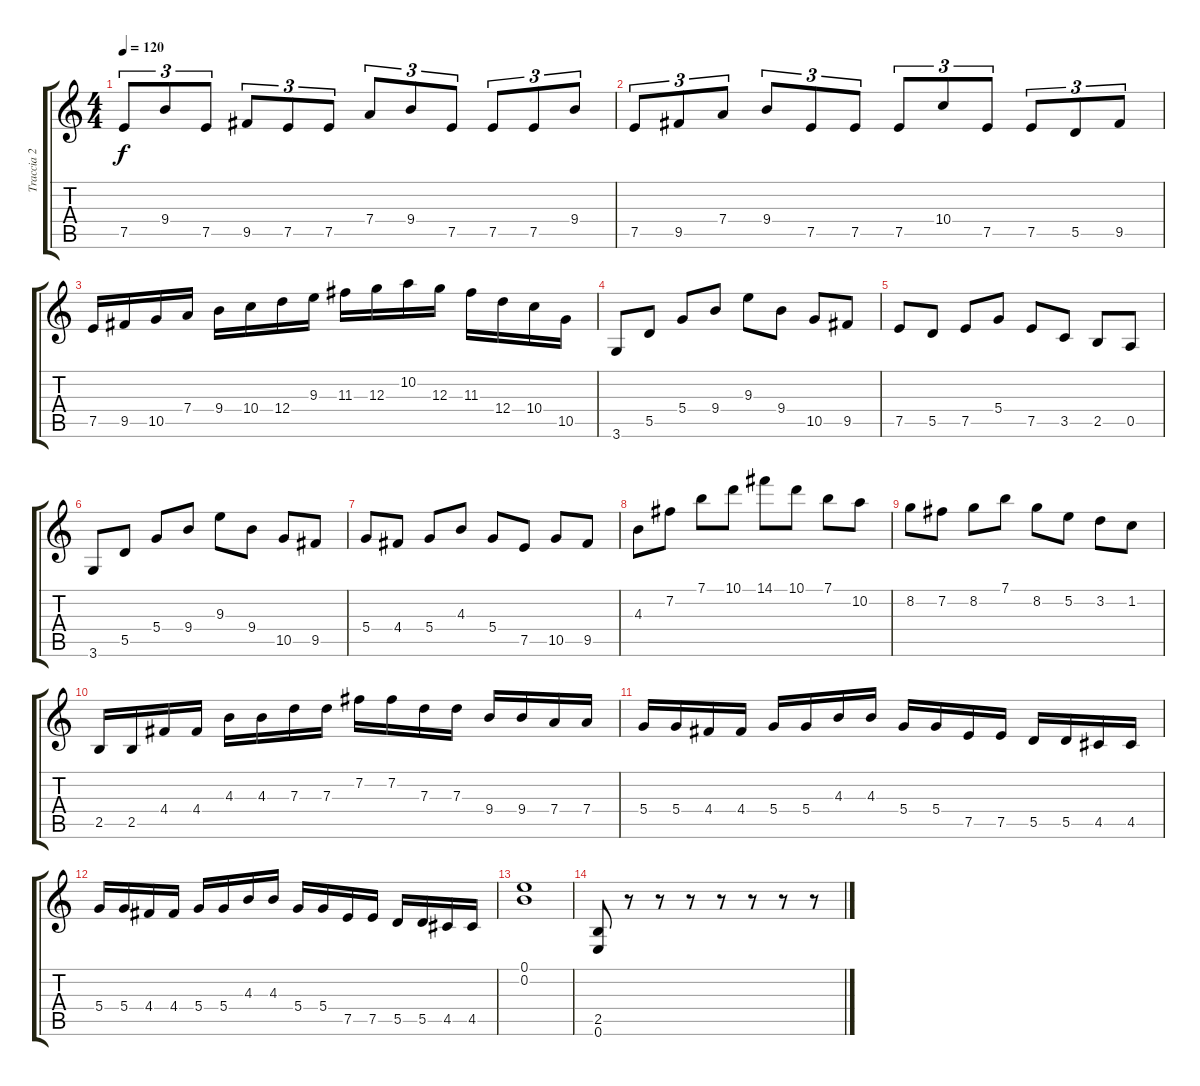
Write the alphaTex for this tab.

\track ("Traccia 2" "Traccia 2") {instrument distortionguitar}
\staff {score tabs}
\tuning (E4 B3 G3 D3 A2 E2) {hide}
\ts (4 4)
\tempo 120
\clef g2
\ks c
7.5.8{tu (3 2) dy f} 9.4.8{tu (3 2)} 7.5.8{tu (3 2)} 9.5.8{tu (3 2)} 7.5.8{tu (3 2)} 7.5.8{tu (3 2)} 7.4.8{tu (3 2)} 9.4.8{tu (3 2)} 7.5.8{tu (3 2)} 7.5.8{tu (3 2)} 7.5.8{tu (3 2)} 9.4.8{tu (3 2)} |
7.5.8{tu (3 2)} 9.5.8{tu (3 2)} 7.4.8{tu (3 2)} 9.4.8{tu (3 2)} 7.5.8{tu (3 2)} 7.5.8{tu (3 2)} 7.5.8{tu (3 2)} 10.4.8{tu (3 2)} 7.5.8{tu (3 2)} 7.5.8{tu (3 2)} 5.5.8{tu (3 2)} 9.5.8{tu (3 2)} |
7.5.16 9.5.16 10.5.16 7.4.16 9.4.16 10.4.16 12.4.16 9.3.16 11.3.16 12.3.16 10.2.16 12.3.16 11.3.16 12.4.16 10.4.16 10.5.16 |
3.6.8 5.5.8 5.4.8 9.4.8 9.3.8 9.4.8 10.5.8 9.5.8 |
7.5.8 5.5.8 7.5.8 5.4.8 7.5.8 3.5.8 2.5.8 0.5.8 |
3.6.8 5.5.8 5.4.8 9.4.8 9.3.8 9.4.8 10.5.8 9.5.8 |
5.4.8 4.4.8 5.4.8 4.3.8 5.4.8 7.5.8 10.5.8 9.5.8 |
4.3.8 7.2.8 7.1.8 10.1.8 14.1.8 10.1.8 7.1.8 10.2.8 |
8.2.8 7.2.8 8.2.8 7.1.8 8.2.8 5.2.8 3.2.8 1.2.8 |
2.5.16 2.5.16 4.4.16 4.4.16 4.3.16 4.3.16 7.3.16 7.3.16 7.2.16 7.2.16 7.3.16 7.3.16 9.4.16 9.4.16 7.4.16 7.4.16 |
5.4.16 5.4.16 4.4.16 4.4.16 5.4.16 5.4.16 4.3.16 4.3.16 5.4.16 5.4.16 7.5.16 7.5.16 5.5.16 5.5.16 4.5.16 4.5.16 |
5.4.16 5.4.16 4.4.16 4.4.16 5.4.16 5.4.16 4.3.16 4.3.16 5.4.16 5.4.16 7.5.16 7.5.16 5.5.16 5.5.16 4.5.16 4.5.16 |
(0.1 0.2).1 |
(2.5 0.6).8 r.8 r.8 r.8 r.8 r.8 r.8 r.8
